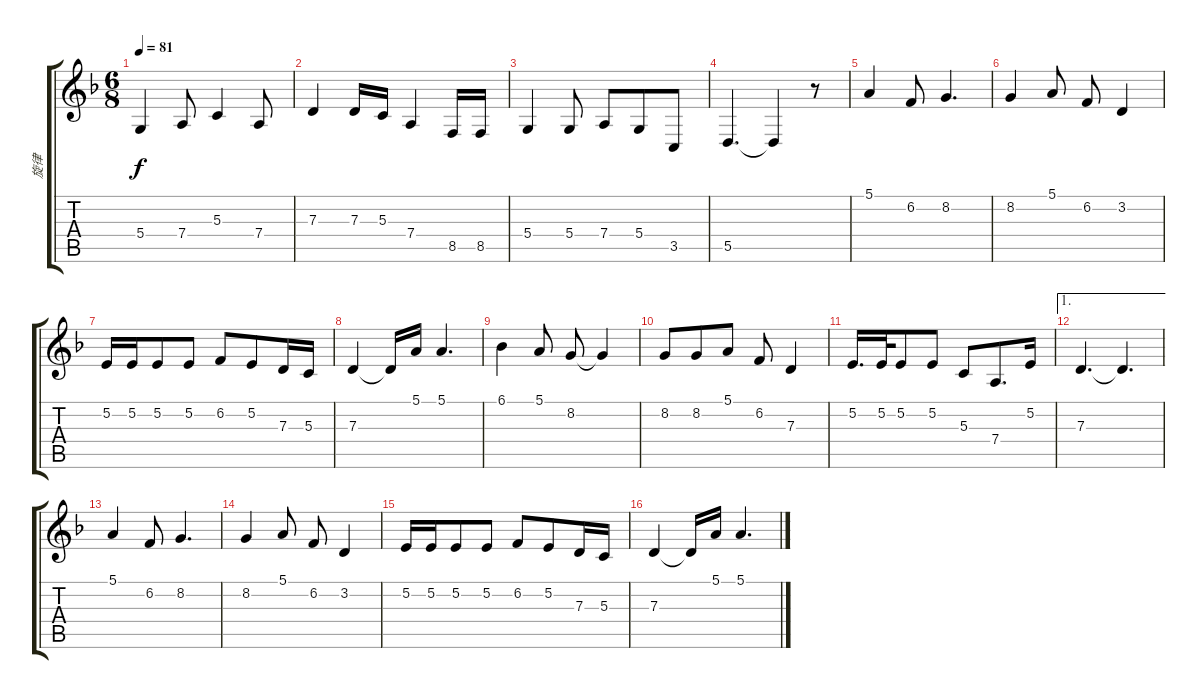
\track ("旋律" "旋律") {instrument accordion}
\staff {score tabs}
\tuning (E4 B3 G3 D3 A2 E2) {hide}
\ts (6 8)
\tempo 81
\clef g2
\ks f
5.4.4{dy f} 7.4.8 5.3.4 7.4.8 |
7.3.4 7.3.16 5.3.16 7.4.4 8.5.16 8.5.16 |
5.4.4 5.4.8 7.4.8 5.4.8 3.5.8 |
5.5.4{d} 5.5{t}.4 r.8 |
5.1.4 6.2.8 8.2.4{d} |
8.2.4 5.1.8 6.2.8 3.2.4 |
5.2.16 5.2.16 5.2.8 5.2.8 6.2.8 5.2.8 7.3.16 5.3.16 |
7.3.4 7.3{t}.16 5.1.16 5.1.4{d} |
6.1.4 5.1.8 8.2.8 8.2{t}.4 |
8.2.8 8.2.8 5.1.8 6.2.8 7.3.4 |
5.2.16{d} 5.2.32 5.2.8 5.2.8 5.3.8 7.4.8{d} 5.2.16 |
\ae 1
7.3.4{d} 7.3{t}.4{d} |
5.1.4 6.2.8 8.2.4{d} |
8.2.4 5.1.8 6.2.8 3.2.4 |
5.2.16 5.2.16 5.2.8 5.2.8 6.2.8 5.2.8 7.3.16 5.3.16 |
7.3.4 7.3{t}.16 5.1.16 5.1.4{d}
